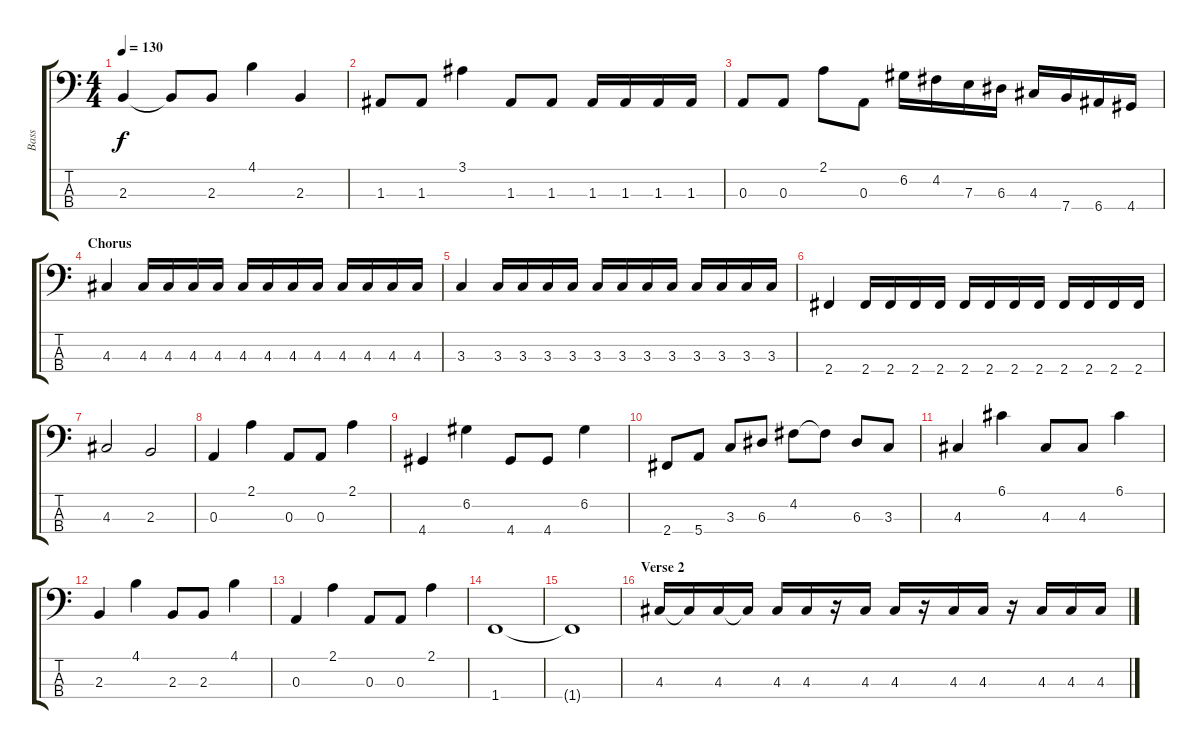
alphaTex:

\track ("Bass" "Bass") {instrument electricbasspick}
\staff {score tabs}
\tuning (G2 D2 A1 E1) {hide}
\ts (4 4)
\tempo 130
\clef f4
\ks c
2.3.4{dy f} 2.3{t}.8 2.3.8 4.1.4 2.3.4 |
1.3.8 1.3.8 3.1.4 1.3.8 1.3.8 1.3.16 1.3.16 1.3.16 1.3.16 |
0.3.8 0.3.8 2.1.8 0.3.8 6.2.16 4.2.16 7.3.16 6.3.16 4.3.16 7.4.16 6.4.16 4.4.16 |
\section ("" "Chorus")
4.3.4 4.3.16 4.3.16 4.3.16 4.3.16 4.3.16 4.3.16 4.3.16 4.3.16 4.3.16 4.3.16 4.3.16 4.3.16 |
3.3.4 3.3.16 3.3.16 3.3.16 3.3.16 3.3.16 3.3.16 3.3.16 3.3.16 3.3.16 3.3.16 3.3.16 3.3.16 |
2.4.4 2.4.16 2.4.16 2.4.16 2.4.16 2.4.16 2.4.16 2.4.16 2.4.16 2.4.16 2.4.16 2.4.16 2.4.16 |
4.3.2 2.3.2 |
0.3.4 2.1.4 0.3.8 0.3.8 2.1.4 |
4.4.4 6.2.4 4.4.8 4.4.8 6.2.4 |
2.4.8 5.4.8 3.3.8 6.3.8 4.2.8 4.2{t}.8 6.3.8 3.3.8 |
4.3.4 6.1.4 4.3.8 4.3.8 6.1.4 |
2.3.4 4.1.4 2.3.8 2.3.8 4.1.4 |
0.3.4 2.1.4 0.3.8 0.3.8 2.1.4 |
1.4.1 |
1.4{t}.1 |
\section ("" "Verse 2")
4.3.16 4.3{t}.16 4.3.16 4.3{t}.16 4.3.16 4.3.16 r.16 4.3.16 4.3.16 r.16 4.3.16 4.3.16 r.16 4.3.16 4.3.16 4.3.16
